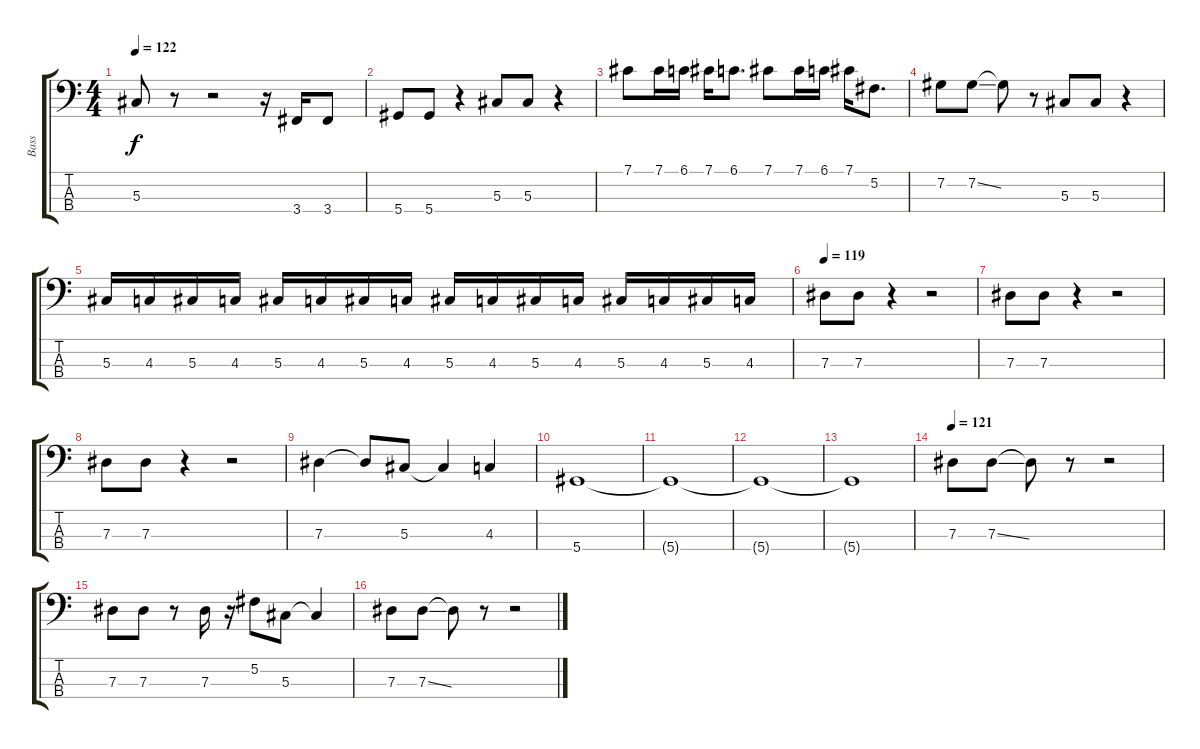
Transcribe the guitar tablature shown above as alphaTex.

\track ("Bass" "Bass") {instrument electricbasspick}
\staff {score tabs}
\tuning (Gb2 Db2 Ab1 Eb1) {hide}
\ts (4 4)
\tempo 122
\clef f4
\ks c
5.3.8{dy f} r.8 r.2 r.16 3.4.16 3.4.8 |
5.4.8 5.4.8 r.4 5.3.8 5.3.8 r.4 |
7.1.8 7.1.16 6.1.16 7.1.16 6.1.8{d} 7.1.8 7.1.16 6.1.16 7.1.16 5.2.8{d} |
7.2.8 7.2{ss}.8 7.2{t}.8 r.8 5.3.8 5.3.8 r.4 |
5.3.16 4.3.16 5.3.16 4.3.16 5.3.16 4.3.16 5.3.16 4.3.16 5.3.16 4.3.16 5.3.16 4.3.16 5.3.16 4.3.16 5.3.16 4.3.16 |
\tempo 119
7.3.8 7.3.8 r.4 r.2 |
7.3.8 7.3.8 r.4 r.2 |
7.3.8 7.3.8 r.4 r.2 |
7.3.4 7.3{t}.8 5.3.8 5.3{t}.4 4.3.4 |
5.4.1 |
5.4{t}.1 |
5.4{t}.1 |
5.4{t}.1 |
\tempo 121
7.3.8 7.3{ss}.8 7.3{t}.8 r.8 r.2 |
7.3.8 7.3.8 r.8 7.3.16 r.16 5.2.8 5.3.8 5.3{t}.4 |
7.3.8 7.3{ss}.8 7.3{t}.8 r.8 r.2
